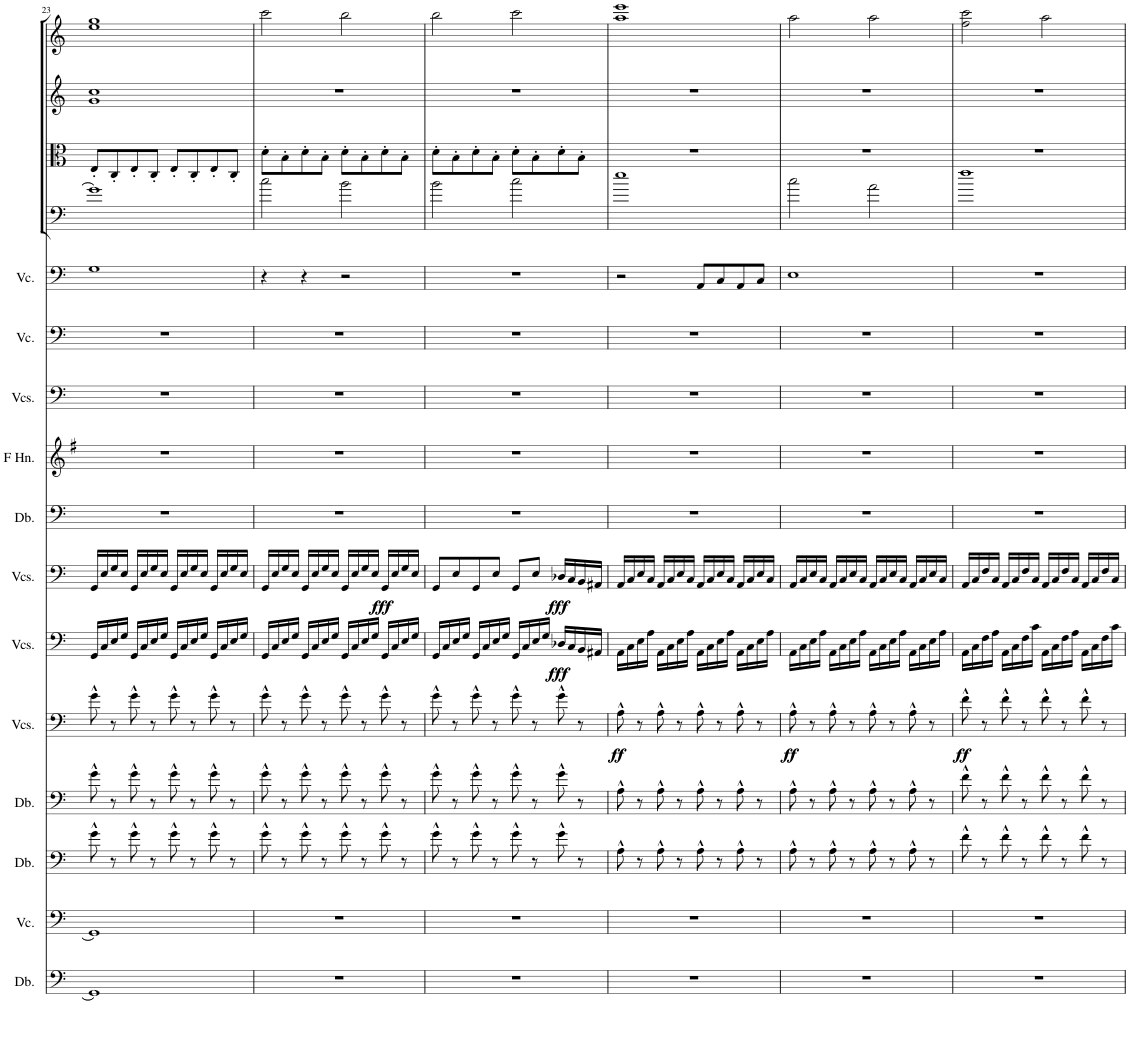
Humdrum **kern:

**kern	**kern	**kern	**kern	**kern	**dynam	**kern	**dynam	**kern	**dynam	**kern	**kern	**kern	**kern	**kern	**kern	**kern	**kern	**kern
*part16	*part15	*part14	*part13	*part12	*part12	*part11	*part11	*part10	*part10	*part9	*part8	*part7	*part6	*part5	*part4	*part3	*part2	*part1
*staff16	*staff15	*staff14	*staff13	*staff12	*staff12	*staff11	*staff11	*staff10	*staff10	*staff9	*staff8	*staff7	*staff6	*staff5	*staff4	*staff3	*staff2	*staff1
*I"Double Bass	*I"Violoncello	*I"Double Bass	*I"Double Bass	*I"Violoncellos	*	*I"Violoncellos	*	*I"Violoncellos	*	*I"Double Bass	*I"Horn in F	*I"Violoncellos	*I"Violoncello	*I"Violoncello	*I"Violoncello	*I"Viola	*I"Violin II	*I"Violin I
*I'Db.	*I'Vc.	*I'Db.	*I'Db.	*I'Vcs.	*	*I'Vcs.	*	*I'Vcs.	*	*I'Db.	*	*I'Vcs.	*I'Vc.	*I'Vc.	*I'Vc	*I'Vla	*I'Vln	*I'Vln
!!LO:PB:g=z
*clefF4	*clefF4	*clefF4	*clefF4	*clefF4	*	*clefF4	*	*clefF4	*	*clefF4	*clefG2	*clefF4	*clefF4	*clefF4	*clefF4	*clefC3	*clefG2	*clefG2
*Trd7c12	*	*Trd7c12	*Trd7c12	*	*	*	*	*	*	*Trd7c12	*Trd4c7	*	*	*	*	*	*	*
*k[]	*k[]	*k[]	*k[]	*k[]	*	*k[]	*	*k[]	*	*k[]	*k[f#]	*k[]	*k[]	*k[]	*k[]	*k[]	*k[]	*k[]
*M4/4	*M4/4	*M4/4	*M4/4	*M4/4	*	*M4/4	*	*M4/4	*	*M4/4	*M4/4	*M4/4	*M4/4	*M4/4	*M4/4	*M4/4	*M4/4	*M4/4
=23	=23	=23	=23	=23	=23	=23	=23	=23	=23	=23	=23	=23	=23	=23	=23	=23	=23	=23
1GG]	1GG]	8g^^\	8g^^\	8g^^\	.	16GG/LL	.	16GG/LL	.	1r	1r	1r	1r	1G	1g]	8E'/L	1g 1cc	1ee 1gg
.	.	.	.	.	.	16C/	.	16E/	.	.	.	.	.	.	.	.	.	.
.	.	8r	8r	8r	.	16E/	.	16G/	.	.	.	.	.	.	.	8C'/	.	.
.	.	.	.	.	.	16G/JJ	.	16E/JJ	.	.	.	.	.	.	.	.	.	.
.	.	8g^^\	8g^^\	8g^^\	.	16GG/LL	.	16GG/LL	.	.	.	.	.	.	.	8E'/	.	.
.	.	.	.	.	.	16C/	.	16E/	.	.	.	.	.	.	.	.	.	.
.	.	8r	8r	8r	.	16E/	.	16G/	.	.	.	.	.	.	.	8C'/J	.	.
.	.	.	.	.	.	16G/JJ	.	16E/JJ	.	.	.	.	.	.	.	.	.	.
.	.	8g^^\	8g^^\	8g^^\	.	16GG/LL	.	16GG/LL	.	.	.	.	.	.	.	8E'/L	.	.
.	.	.	.	.	.	16C/	.	16E/	.	.	.	.	.	.	.	.	.	.
.	.	8r	8r	8r	.	16E/	.	16G/	.	.	.	.	.	.	.	8C'/	.	.
.	.	.	.	.	.	16G/JJ	.	16E/JJ	.	.	.	.	.	.	.	.	.	.
.	.	8g^^\	8g^^\	8g^^\	.	16GG/LL	.	16GG/LL	.	.	.	.	.	.	.	8E'/	.	.
.	.	.	.	.	.	16C/	.	16E/	.	.	.	.	.	.	.	.	.	.
.	.	8r	8r	8r	.	16E/	.	16G/	.	.	.	.	.	.	.	8C'/J	.	.
.	.	.	.	.	.	16G/JJ	.	16E/JJ	.	.	.	.	.	.	.	.	.	.
=24	=24	=24	=24	=24	=24	=24	=24	=24	=24	=24	=24	=24	=24	=24	=24	=24	=24	=24
1r	1r	8g^^\	8g^^\	8g^^\	.	16GG/LL	.	16GG/LL	.	1r	1r	1r	1r	4r	2cc\	8d'\L	1r	2ccc\
.	.	.	.	.	.	16C/	.	16E/	.	.	.	.	.	.	.	.	.	.
.	.	8r	8r	8r	.	16E/	.	16G/	.	.	.	.	.	.	.	8B'\	.	.
.	.	.	.	.	.	16G/JJ	.	16E/JJ	.	.	.	.	.	.	.	.	.	.
.	.	8g^^\	8g^^\	8g^^\	.	16GG/LL	.	16GG/LL	.	.	.	.	.	4r	.	8d'\	.	.
.	.	.	.	.	.	16C/	.	16E/	.	.	.	.	.	.	.	.	.	.
.	.	8r	8r	8r	.	16E/	.	16G/	.	.	.	.	.	.	.	8B'\J	.	.
.	.	.	.	.	.	16G/JJ	.	16E/JJ	.	.	.	.	.	.	.	.	.	.
.	.	8g^^\	8g^^\	8g^^\	.	16GG/LL	.	16GG/LL	.	.	.	.	.	2r	2b\	8d'\L	.	2bb\
.	.	.	.	.	.	16C/	.	16E/	.	.	.	.	.	.	.	.	.	.
.	.	8r	8r	8r	.	16E/	.	16G/	.	.	.	.	.	.	.	8B'\	.	.
.	.	.	.	.	.	16G/JJ	.	16E/JJ	.	.	.	.	.	.	.	.	.	.
!	!	!	!	!	!	!	!	!	!LO:DY:b	!	!	!	!	!	!	!	!	!
!	!	!	!	!	!	!	!	!	!LO:DY:n=1:b	!	!	!	!	!	!	!	!	!
.	.	8g^^\	8g^^\	8g^^\	.	16GG/LL	.	16GG/LL	fff fff	.	.	.	.	.	.	8d'\	.	.
.	.	.	.	.	.	16C/	.	16E/	.	.	.	.	.	.	.	.	.	.
.	.	8r	8r	8r	.	16E/	.	16G/	.	.	.	.	.	.	.	8B'\J	.	.
.	.	.	.	.	.	16G/JJ	.	16E/JJ	.	.	.	.	.	.	.	.	.	.
=25	=25	=25	=25	=25	=25	=25	=25	=25	=25	=25	=25	=25	=25	=25	=25	=25	=25	=25
1r	1r	8g^^\	8g^^\	8g^^\	.	16GG/LL	.	8GG/L	.	1r	1r	1r	1r	1r	2b\	8d'\L	1r	2bb\
.	.	.	.	.	.	16C/	.	.	.	.	.	.	.	.	.	.	.	.
.	.	8r	8r	8r	.	16E/	.	8E/	.	.	.	.	.	.	.	8B'\	.	.
.	.	.	.	.	.	16G/JJ	.	.	.	.	.	.	.	.	.	.	.	.
.	.	8g^^\	8g^^\	8g^^\	.	16GG/LL	.	8GG/	.	.	.	.	.	.	.	8d'\	.	.
.	.	.	.	.	.	16C/	.	.	.	.	.	.	.	.	.	.	.	.
.	.	8r	8r	8r	.	16E/	.	8E/J	.	.	.	.	.	.	.	8B'\J	.	.
.	.	.	.	.	.	16G/JJ	.	.	.	.	.	.	.	.	.	.	.	.
.	.	8g^^\	8g^^\	8g^^\	.	16GG/LL	.	8GG/L	.	.	.	.	.	.	2cc\	8d'\L	.	2ccc\
.	.	.	.	.	.	16C/	.	.	.	.	.	.	.	.	.	.	.	.
.	.	8r	8r	8r	.	16E/	.	8E/J	.	.	.	.	.	.	.	8B'\	.	.
.	.	.	.	.	.	16G/JJ	.	.	.	.	.	.	.	.	.	.	.	.
!	!	!	!	!	!	!	!LO:DY:b	!	!	!	!	!	!	!	!	!	!	!
!	!	!	!	!	!	!	!LO:DY:n=1:b	!	!LO:DY:b	!	!	!	!	!	!	!	!	!
!	!	!	!	!	!	!	!	!	!LO:DY:n=1:b	!	!	!	!	!	!	!	!	!
.	.	8g^^\	8g^^\	8g^^\	.	16D-X/LL	fff fff	16D-X/LL	fff fff	.	.	.	.	.	.	8d'\	.	.
.	.	.	.	.	.	16C/	.	16C/	.	.	.	.	.	.	.	.	.	.
.	.	8r	8r	8r	.	16BB/	.	16BB/	.	.	.	.	.	.	.	8B'\J	.	.
.	.	.	.	.	.	16AA#X/JJ	.	16AA#X/JJ	.	.	.	.	.	.	.	.	.	.
=26	=26	=26	=26	=26	=26	=26	=26	=26	=26	=26	=26	=26	=26	=26	=26	=26	=26	=26
!	!	!	!	!	!LO:DY:b	!	!	!	!	!	!	!	!	!	!	!	!	!
!	!	!	!	!	!LO:DY:n=1:b	!	!	!	!	!	!	!	!	!	!	!	!	!
1r	1r	8A^^\	8A^^\	8A^^\	ff ff	16AA\LL	.	16AA/LL	.	1r	1r	1r	1r	2r	1ee	1r	1r	1aa 1eee
.	.	.	.	.	.	16C\	.	16C/	.	.	.	.	.	.	.	.	.	.
.	.	8r	8r	8r	.	16E\	.	16E/	.	.	.	.	.	.	.	.	.	.
.	.	.	.	.	.	16A\JJ	.	16C/JJ	.	.	.	.	.	.	.	.	.	.
.	.	8A^^\	8A^^\	8A^^\	.	16AA\LL	.	16AA/LL	.	.	.	.	.	.	.	.	.	.
.	.	.	.	.	.	16C\	.	16C/	.	.	.	.	.	.	.	.	.	.
.	.	8r	8r	8r	.	16E\	.	16E/	.	.	.	.	.	.	.	.	.	.
.	.	.	.	.	.	16A\JJ	.	16C/JJ	.	.	.	.	.	.	.	.	.	.
.	.	8A^^\	8A^^\	8A^^\	.	16AA\LL	.	16AA/LL	.	.	.	.	.	8AA/L	.	.	.	.
.	.	.	.	.	.	16C\	.	16C/	.	.	.	.	.	.	.	.	.	.
.	.	8r	8r	8r	.	16E\	.	16E/	.	.	.	.	.	8C/	.	.	.	.
.	.	.	.	.	.	16A\JJ	.	16C/JJ	.	.	.	.	.	.	.	.	.	.
.	.	8A^^\	8A^^\	8A^^\	.	16AA\LL	.	16AA/LL	.	.	.	.	.	8AA/	.	.	.	.
.	.	.	.	.	.	16C\	.	16C/	.	.	.	.	.	.	.	.	.	.
.	.	8r	8r	8r	.	16E\	.	16E/	.	.	.	.	.	8C/J	.	.	.	.
.	.	.	.	.	.	16A\JJ	.	16C/JJ	.	.	.	.	.	.	.	.	.	.
=27	=27	=27	=27	=27	=27	=27	=27	=27	=27	=27	=27	=27	=27	=27	=27	=27	=27	=27
!	!	!	!	!	!LO:DY:b	!	!	!	!	!	!	!	!	!	!	!	!	!
!	!	!	!	!	!LO:DY:n=1:b	!	!	!	!	!	!	!	!	!	!	!	!	!
1r	1r	8A^^\	8A^^\	8A^^\	ff ff	16AA\LL	.	16AA/LL	.	1r	1r	1r	1r	1E	2cc\	1r	1r	2aa\
.	.	.	.	.	.	16C\	.	16C/	.	.	.	.	.	.	.	.	.	.
.	.	8r	8r	8r	.	16E\	.	16E/	.	.	.	.	.	.	.	.	.	.
.	.	.	.	.	.	16A\JJ	.	16C/JJ	.	.	.	.	.	.	.	.	.	.
.	.	8A^^\	8A^^\	8A^^\	.	16AA\LL	.	16AA/LL	.	.	.	.	.	.	.	.	.	.
.	.	.	.	.	.	16C\	.	16C/	.	.	.	.	.	.	.	.	.	.
.	.	8r	8r	8r	.	16E\	.	16E/	.	.	.	.	.	.	.	.	.	.
.	.	.	.	.	.	16A\JJ	.	16C/JJ	.	.	.	.	.	.	.	.	.	.
.	.	8A^^\	8A^^\	8A^^\	.	16AA\LL	.	16AA/LL	.	.	.	.	.	.	2a\	.	.	2aa\
.	.	.	.	.	.	16C\	.	16C/	.	.	.	.	.	.	.	.	.	.
.	.	8r	8r	8r	.	16E\	.	16E/	.	.	.	.	.	.	.	.	.	.
.	.	.	.	.	.	16A\JJ	.	16C/JJ	.	.	.	.	.	.	.	.	.	.
.	.	8A^^\	8A^^\	8A^^\	.	16AA\LL	.	16AA/LL	.	.	.	.	.	.	.	.	.	.
.	.	.	.	.	.	16C\	.	16C/	.	.	.	.	.	.	.	.	.	.
.	.	8r	8r	8r	.	16E\	.	16E/	.	.	.	.	.	.	.	.	.	.
.	.	.	.	.	.	16A\JJ	.	16C/JJ	.	.	.	.	.	.	.	.	.	.
=28	=28	=28	=28	=28	=28	=28	=28	=28	=28	=28	=28	=28	=28	=28	=28	=28	=28	=28
!	!	!	!	!	!LO:DY:b	!	!	!	!	!	!	!	!	!	!	!	!	!
!	!	!	!	!	!LO:DY:n=1:b	!	!	!	!	!	!	!	!	!	!	!	!	!
1r	1r	8f^^\	8f^^\	8f^^\	ff ff	16AA\LL	.	16AA/LL	.	1r	1r	1r	1r	1r	1ff	1r	1r	2ff\ 2ccc\
.	.	.	.	.	.	16C\	.	16C/	.	.	.	.	.	.	.	.	.	.
.	.	8r	8r	8r	.	16F\	.	16F/	.	.	.	.	.	.	.	.	.	.
.	.	.	.	.	.	16A\JJ	.	16C/JJ	.	.	.	.	.	.	.	.	.	.
.	.	8f^^\	8f^^\	8f^^\	.	16AA\LL	.	16AA/LL	.	.	.	.	.	.	.	.	.	.
.	.	.	.	.	.	16C\	.	16C/	.	.	.	.	.	.	.	.	.	.
.	.	8r	8r	8r	.	16F\	.	16F/	.	.	.	.	.	.	.	.	.	.
.	.	.	.	.	.	16c\JJ	.	16C/JJ	.	.	.	.	.	.	.	.	.	.
.	.	8f^^\	8f^^\	8f^^\	.	16AA\LL	.	16AA/LL	.	.	.	.	.	.	.	.	.	2aa\
.	.	.	.	.	.	16C\	.	16C/	.	.	.	.	.	.	.	.	.	.
.	.	8r	8r	8r	.	16F\	.	16F/	.	.	.	.	.	.	.	.	.	.
.	.	.	.	.	.	16A\JJ	.	16C/JJ	.	.	.	.	.	.	.	.	.	.
.	.	8f^^\	8f^^\	8f^^\	.	16AA\LL	.	16AA/LL	.	.	.	.	.	.	.	.	.	.
.	.	.	.	.	.	16C\	.	16C/	.	.	.	.	.	.	.	.	.	.
.	.	8r	8r	8r	.	16F\	.	16F/	.	.	.	.	.	.	.	.	.	.
.	.	.	.	.	.	16c\JJ	.	16C/JJ	.	.	.	.	.	.	.	.	.	.
=	=	=	=	=	=	=	=	=	=	=	=	=	=	=	=	=	=	=
*-	*-	*-	*-	*-	*-	*-	*-	*-	*-	*-	*-	*-	*-	*-	*-	*-	*-	*-
